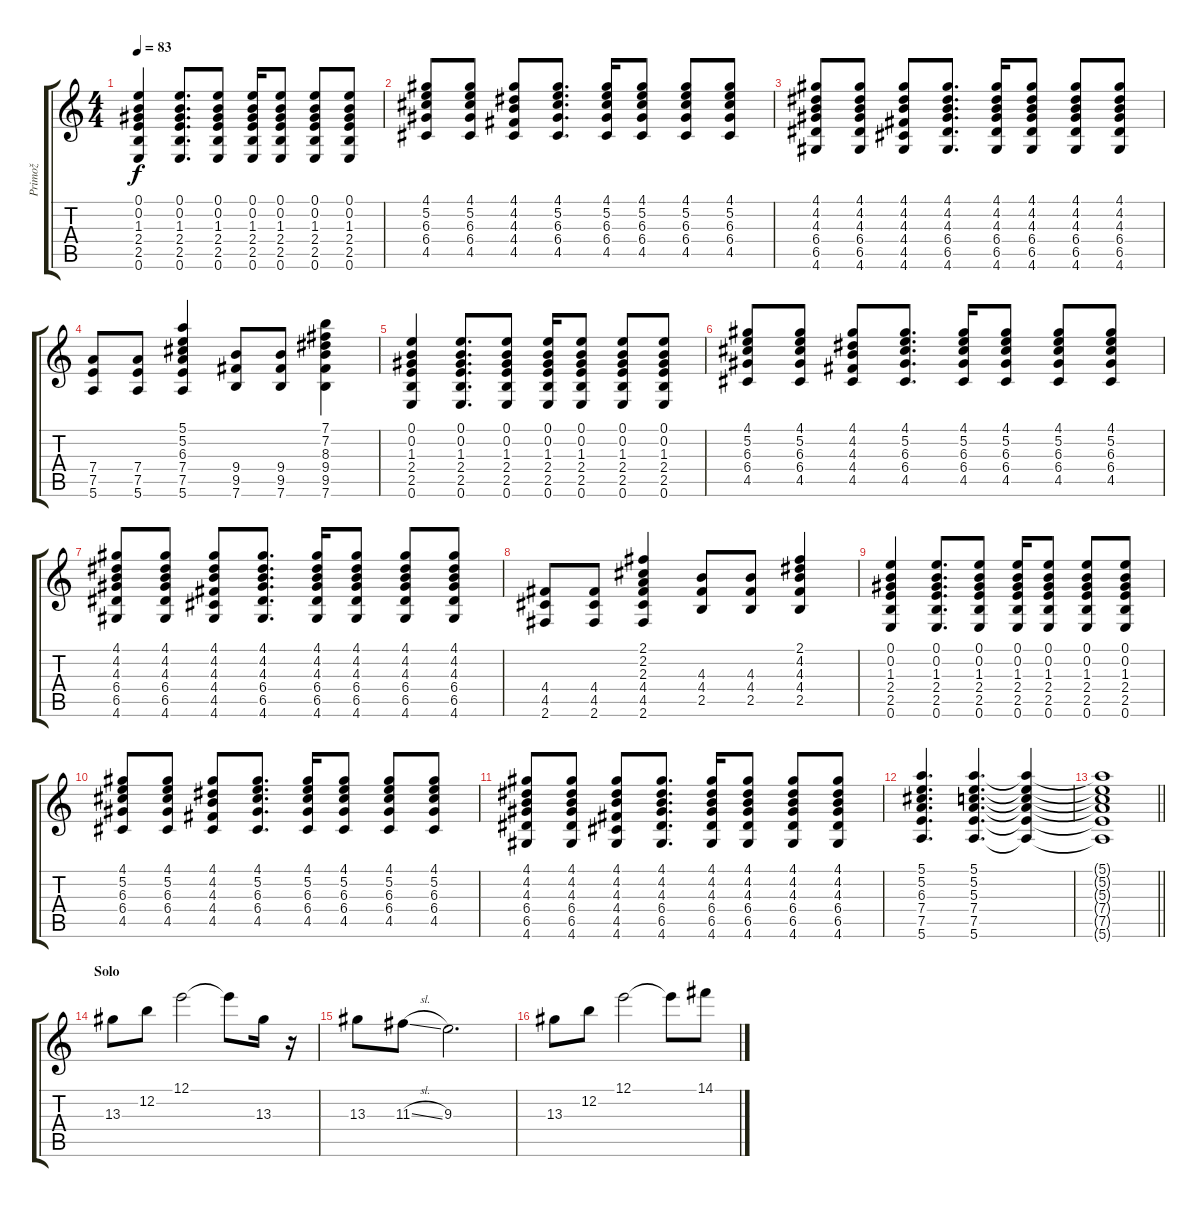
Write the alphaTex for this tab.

\track ("Primož" "Primož") {instrument electricguitarjazz}
\staff {score tabs}
\tuning (E4 B3 G3 D3 A2 E2) {hide}
\ts (4 4)
\tempo 83
\clef g2
\ks c
(0.1 0.2 1.3 2.4 2.5 0.6).4{dy f} (0.1 0.2 1.3 2.4 2.5 0.6).8{d} (0.1 0.2 1.3 2.4 2.5 0.6).8 (0.1 0.2 1.3 2.4 2.5 0.6).16 (0.1 0.2 1.3 2.4 2.5 0.6).8 (0.1 0.2 1.3 2.4 2.5 0.6).8 (0.1 0.2 1.3 2.4 2.5 0.6).8 |
(4.1 5.2 6.3 6.4 4.5).8 (4.1 5.2 6.3 6.4 4.5).8 (4.1 4.2 4.3 4.4 4.5).8 (4.1 5.2 6.3 6.4 4.5).8{d} (4.1 5.2 6.3 6.4 4.5).16 (4.1 5.2 6.3 6.4 4.5).8 (4.1 5.2 6.3 6.4 4.5).8 (4.1 5.2 6.3 6.4 4.5).8 |
(4.1 4.2 4.3 6.4 6.5 4.6).8 (4.1 4.2 4.3 6.4 6.5 4.6).8 (4.1 4.2 4.3 4.4 4.5 4.6).8 (4.1 4.2 4.3 6.4 6.5 4.6).8{d} (4.1 4.2 4.3 6.4 6.5 4.6).16 (4.1 4.2 4.3 6.4 6.5 4.6).8 (4.1 4.2 4.3 6.4 6.5 4.6).8 (4.1 4.2 4.3 6.4 6.5 4.6).8 |
(7.4 7.5 5.6).8 (7.4 7.5 5.6).8 (5.1 5.2 6.3 7.4 7.5 5.6).4 (9.4 9.5 7.6).8 (9.4 9.5 7.6).8 (7.1 7.2 8.3 9.4 9.5 7.6).4 |
(0.1 0.2 1.3 2.4 2.5 0.6).4 (0.1 0.2 1.3 2.4 2.5 0.6).8{d} (0.1 0.2 1.3 2.4 2.5 0.6).8 (0.1 0.2 1.3 2.4 2.5 0.6).16 (0.1 0.2 1.3 2.4 2.5 0.6).8 (0.1 0.2 1.3 2.4 2.5 0.6).8 (0.1 0.2 1.3 2.4 2.5 0.6).8 |
(4.1 5.2 6.3 6.4 4.5).8 (4.1 5.2 6.3 6.4 4.5).8 (4.1 4.2 4.3 4.4 4.5).8 (4.1 5.2 6.3 6.4 4.5).8{d} (4.1 5.2 6.3 6.4 4.5).16 (4.1 5.2 6.3 6.4 4.5).8 (4.1 5.2 6.3 6.4 4.5).8 (4.1 5.2 6.3 6.4 4.5).8 |
(4.1 4.2 4.3 6.4 6.5 4.6).8 (4.1 4.2 4.3 6.4 6.5 4.6).8 (4.1 4.2 4.3 4.4 4.5 4.6).8 (4.1 4.2 4.3 6.4 6.5 4.6).8{d} (4.1 4.2 4.3 6.4 6.5 4.6).16 (4.1 4.2 4.3 6.4 6.5 4.6).8 (4.1 4.2 4.3 6.4 6.5 4.6).8 (4.1 4.2 4.3 6.4 6.5 4.6).8 |
(4.4 4.5 2.6).8 (4.4 4.5 2.6).8 (2.1 2.2 2.3 4.4 4.5 2.6).4 (4.3 4.4 2.5).8 (4.3 4.4 2.5).8 (2.1 4.2 4.3 4.4 2.5).4 |
(0.1 0.2 1.3 2.4 2.5 0.6).4 (0.1 0.2 1.3 2.4 2.5 0.6).8{d} (0.1 0.2 1.3 2.4 2.5 0.6).8 (0.1 0.2 1.3 2.4 2.5 0.6).16 (0.1 0.2 1.3 2.4 2.5 0.6).8 (0.1 0.2 1.3 2.4 2.5 0.6).8 (0.1 0.2 1.3 2.4 2.5 0.6).8 |
(4.1 5.2 6.3 6.4 4.5).8 (4.1 5.2 6.3 6.4 4.5).8 (4.1 4.2 4.3 4.4 4.5).8 (4.1 5.2 6.3 6.4 4.5).8{d} (4.1 5.2 6.3 6.4 4.5).16 (4.1 5.2 6.3 6.4 4.5).8 (4.1 5.2 6.3 6.4 4.5).8 (4.1 5.2 6.3 6.4 4.5).8 |
(4.1 4.2 4.3 6.4 6.5 4.6).8 (4.1 4.2 4.3 6.4 6.5 4.6).8 (4.1 4.2 4.3 4.4 4.5 4.6).8 (4.1 4.2 4.3 6.4 6.5 4.6).8{d} (4.1 4.2 4.3 6.4 6.5 4.6).16 (4.1 4.2 4.3 6.4 6.5 4.6).8 (4.1 4.2 4.3 6.4 6.5 4.6).8 (4.1 4.2 4.3 6.4 6.5 4.6).8 |
(5.1 5.2 6.3 7.4 7.5 5.6).4{d} (5.1 5.2 5.3 7.4 7.5 5.6).4{d} (5.1{t} 5.2{t} 5.3{t} 7.4{t} 7.5{t} 5.6{t}).4 |
\barLineRight lightlight
(5.1{t} 5.2{t} 5.3{t} 7.4{t} 7.5{t} 5.6{t}).1 |
\section ("" "Solo")
13.3.8 12.2.8 12.1.2 12.1{t}.8 13.3.16 r.16 |
13.3.8 11.3{sl}.8 9.3.2{d} |
13.3.8 12.2.8 12.1.2 12.1{t}.8 14.1.8
